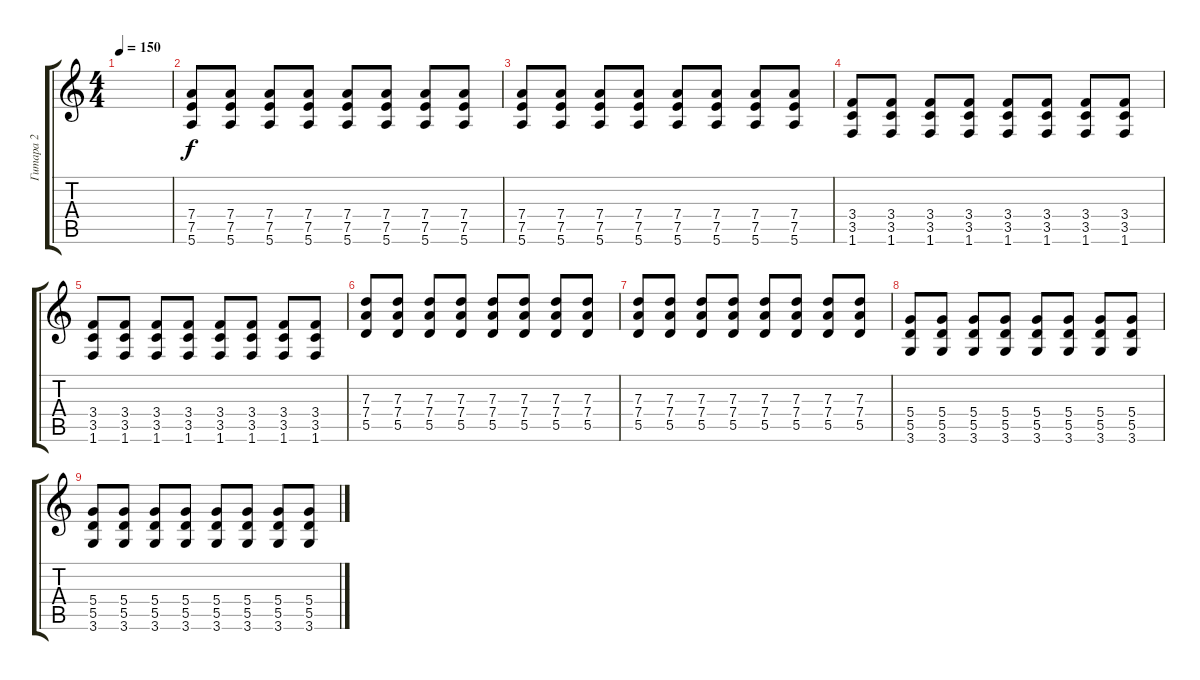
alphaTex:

\track ("Гитара 2" "Гитара 2") {instrument distortionguitar}
\staff {score tabs}
\tuning (E4 B3 G3 D3 A2 E2) {hide}
\ts (4 4)
\tempo 150
\clef g2
\ks c
|
(7.4 7.5 5.6).8 (7.4 7.5 5.6).8 (7.4 7.5 5.6).8 (7.4 7.5 5.6).8 (7.4 7.5 5.6).8 (7.4 7.5 5.6).8 (7.4 7.5 5.6).8 (7.4 7.5 5.6).8 |
(7.4 7.5 5.6).8 (7.4 7.5 5.6).8 (7.4 7.5 5.6).8 (7.4 7.5 5.6).8 (7.4 7.5 5.6).8 (7.4 7.5 5.6).8 (7.4 7.5 5.6).8 (7.4 7.5 5.6).8 |
(3.4 3.5 1.6).8 (3.4 3.5 1.6).8 (3.4 3.5 1.6).8 (3.4 3.5 1.6).8 (3.4 3.5 1.6).8 (3.4 3.5 1.6).8 (3.4 3.5 1.6).8 (3.4 3.5 1.6).8 |
(3.4 3.5 1.6).8 (3.4 3.5 1.6).8 (3.4 3.5 1.6).8 (3.4 3.5 1.6).8 (3.4 3.5 1.6).8 (3.4 3.5 1.6).8 (3.4 3.5 1.6).8 (3.4 3.5 1.6).8 |
(7.3 7.4 5.5).8 (7.3 7.4 5.5).8 (7.3 7.4 5.5).8 (7.3 7.4 5.5).8 (7.3 7.4 5.5).8 (7.3 7.4 5.5).8 (7.3 7.4 5.5).8 (7.3 7.4 5.5).8 |
(7.3 7.4 5.5).8 (7.3 7.4 5.5).8 (7.3 7.4 5.5).8 (7.3 7.4 5.5).8 (7.3 7.4 5.5).8 (7.3 7.4 5.5).8 (7.3 7.4 5.5).8 (7.3 7.4 5.5).8 |
(5.4 5.5 3.6).8 (5.4 5.5 3.6).8 (5.4 5.5 3.6).8 (5.4 5.5 3.6).8 (5.4 5.5 3.6).8 (5.4 5.5 3.6).8 (5.4 5.5 3.6).8 (5.4 5.5 3.6).8 |
(5.4 5.5 3.6).8 (5.4 5.5 3.6).8 (5.4 5.5 3.6).8 (5.4 5.5 3.6).8 (5.4 5.5 3.6).8 (5.4 5.5 3.6).8 (5.4 5.5 3.6).8 (5.4 5.5 3.6).8
